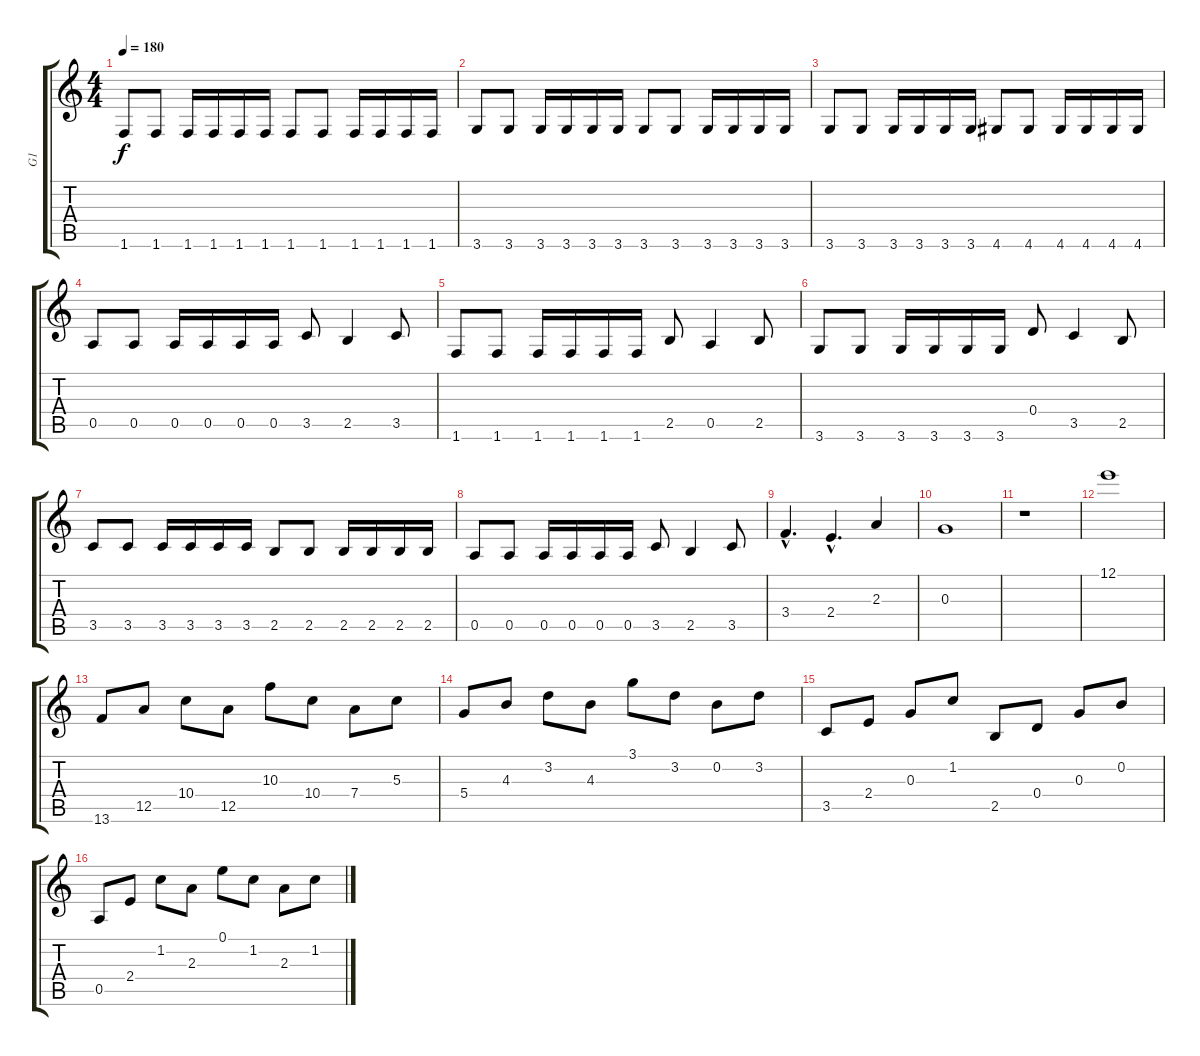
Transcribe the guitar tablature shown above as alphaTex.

\track ("G1" "G1") {instrument distortionguitar}
\staff {score tabs}
\tuning (E4 B3 G3 D3 A2 E2) {hide}
\ts (4 4)
\tempo 180
\clef g2
\ks c
1.6.8{dy f} 1.6.8 1.6.16 1.6.16 1.6.16 1.6.16 1.6.8 1.6.8 1.6.16 1.6.16 1.6.16 1.6.16 |
3.6.8 3.6.8 3.6.16 3.6.16 3.6.16 3.6.16 3.6.8 3.6.8 3.6.16 3.6.16 3.6.16 3.6.16 |
3.6.8 3.6.8 3.6.16 3.6.16 3.6.16 3.6.16 4.6.8 4.6.8 4.6.16 4.6.16 4.6.16 4.6.16 |
0.5.8 0.5.8 0.5.16 0.5.16 0.5.16 0.5.16 3.5.8 2.5.4 3.5.8 |
1.6.8 1.6.8 1.6.16 1.6.16 1.6.16 1.6.16 2.5.8 0.5.4 2.5.8 |
3.6.8 3.6.8 3.6.16 3.6.16 3.6.16 3.6.16 0.4.8 3.5.4 2.5.8 |
3.5.8 3.5.8 3.5.16 3.5.16 3.5.16 3.5.16 2.5.8 2.5.8 2.5.16 2.5.16 2.5.16 2.5.16 |
0.5.8 0.5.8 0.5.16 0.5.16 0.5.16 0.5.16 3.5.8 2.5.4 3.5.8 |
3.4{hac}.4{d} 2.4{hac}.4{d} 2.3.4 |
0.3.1 |
r.1 |
12.1.1 |
13.6.8 12.5.8 10.4.8 12.5.8 10.3.8 10.4.8 7.4.8 5.3.8 |
5.4.8 4.3.8 3.2.8 4.3.8 3.1.8 3.2.8 0.2.8 3.2.8 |
3.5.8 2.4.8 0.3.8 1.2.8 2.5.8 0.4.8 0.3.8 0.2.8 |
0.5.8 2.4.8 1.2.8 2.3.8 0.1.8 1.2.8 2.3.8 1.2.8
